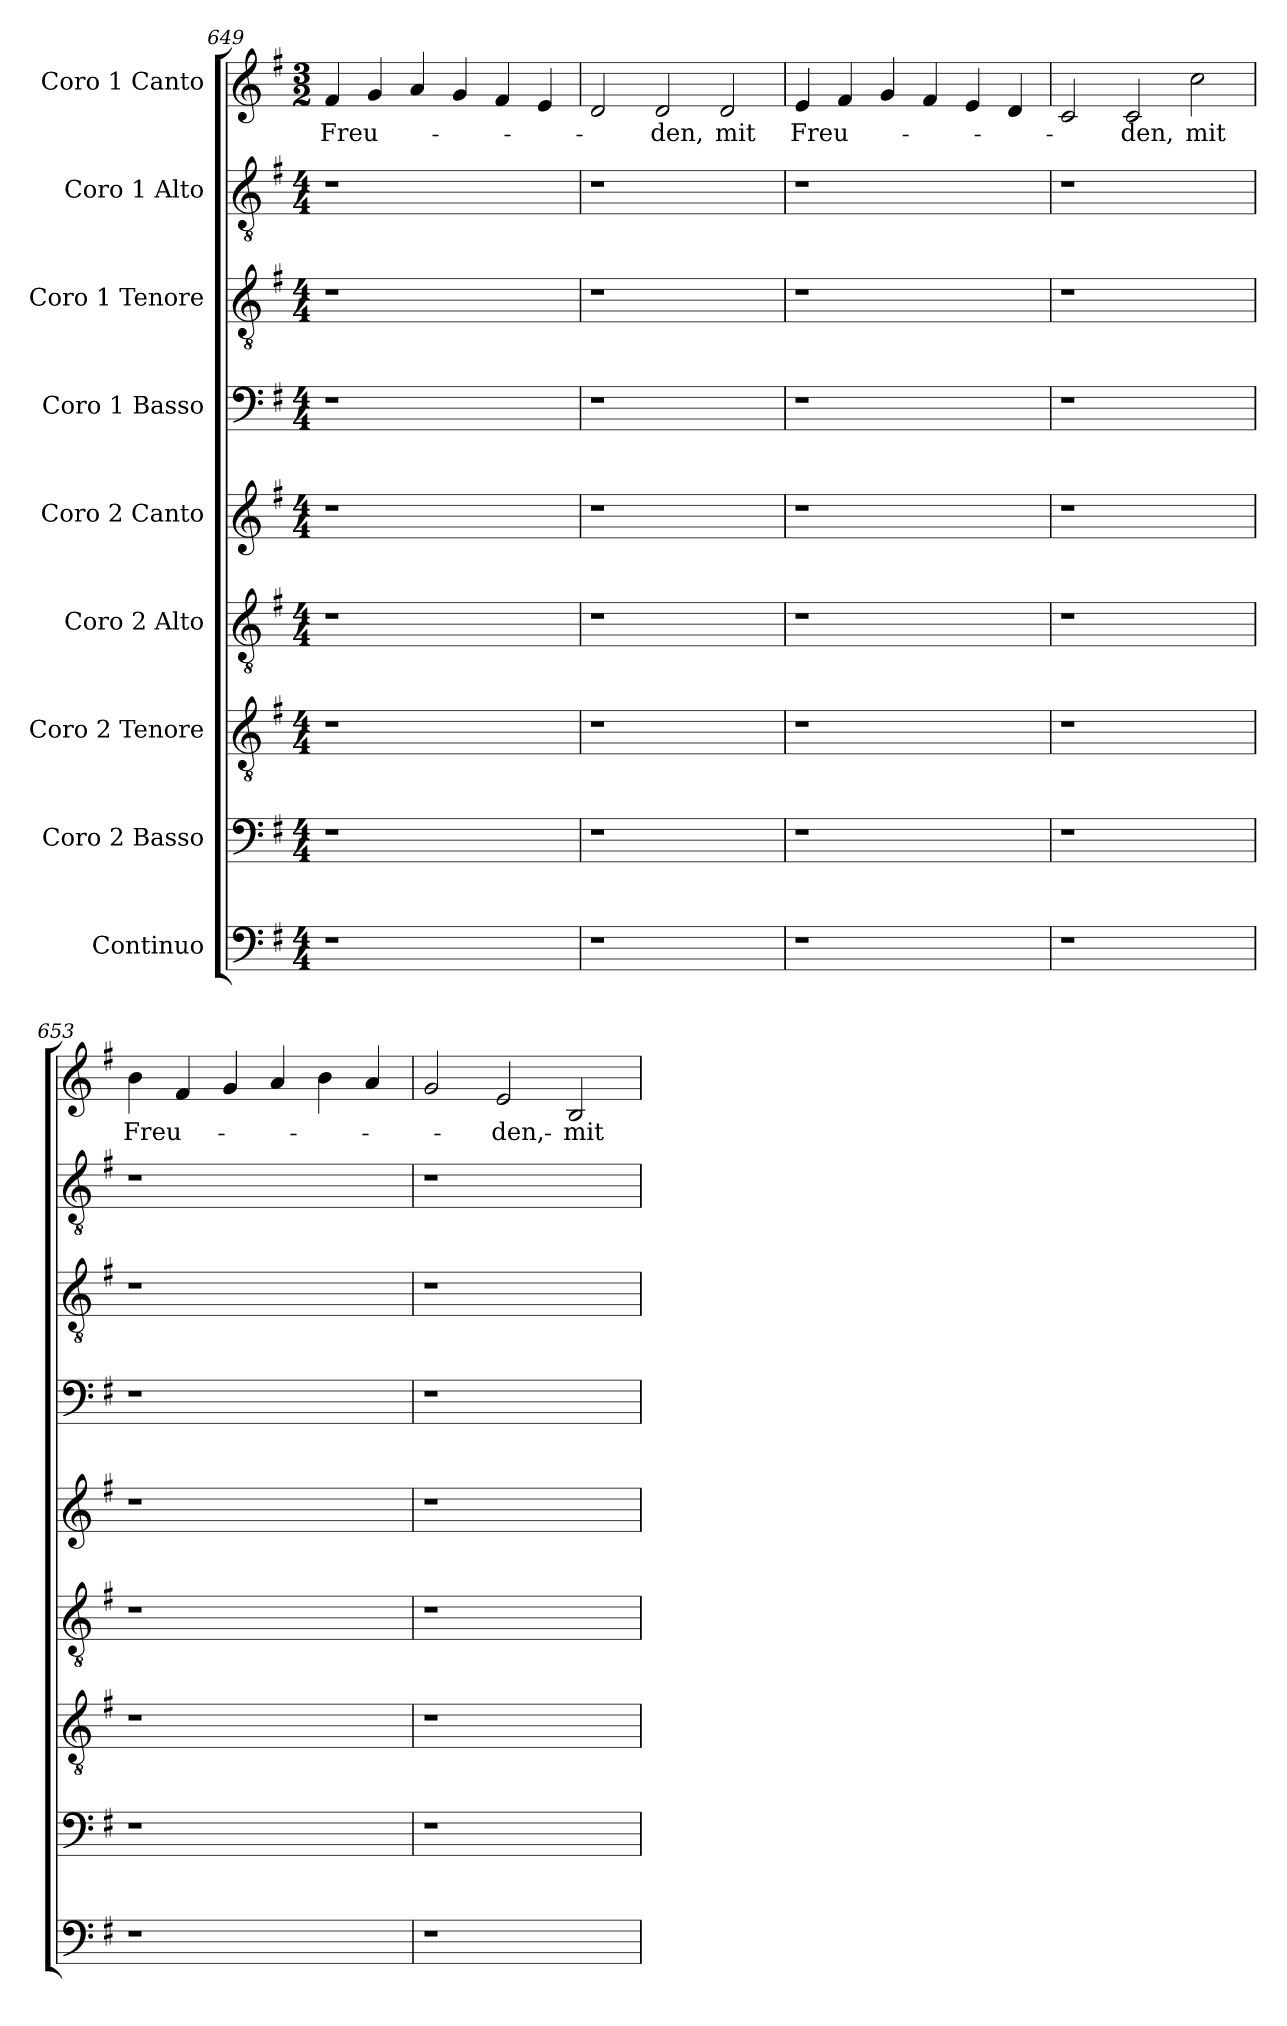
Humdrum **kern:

**kern	**kern	**kern	**kern	**kern	**kern	**kern	**kern	**kern	**text
*part9	*part8	*part7	*part6	*part5	*part4	*part3	*part2	*part1	*part1
*staff9	*staff8	*staff7	*staff6	*staff5	*staff4	*staff3	*staff2	*staff1	*staff1
*I"Continuo	*I"Coro 2  Basso	*I"Coro 2  Tenore	*I"Coro 2  Alto	*I"Coro 2  Canto	*I"Coro 1  Basso	*I"Coro 1  Tenore	*I"Coro 1  Alto	*I"Coro 1  Canto	*
*clefF4	*clefF4	*clefGv2	*clefGv2	*clefG2	*clefF4	*clefGv2	*clefGv2	*clefG2	*
*k[f#]	*k[f#]	*k[f#]	*k[f#]	*k[f#]	*k[f#]	*k[f#]	*k[f#]	*k[f#]	*
*G:	*G:	*G:	*G:	*G:	*G:	*G:	*G:	*G:	*
*M4/4	*M4/4	*M4/4	*M4/4	*M4/4	*M4/4	*M4/4	*M4/4	*M3/2	*
=649	=649	=649	=649	=649	=649	=649	=649	=649	=649
!	!	!	!	!	!	!	!	!	!LO:LY:b:cj
1r	1r	1r	1r	1r	1r	1r	1r	4f#/	Freu-
.	.	.	.	.	.	.	.	4g/	.
.	.	.	.	.	.	.	.	4a/	.
.	.	.	.	.	.	.	.	4g/	.
2ryy	2ryy	2ryy	2ryy	2ryy	2ryy	2ryy	2ryy	4f#/	.
.	.	.	.	.	.	.	.	4e/	.
=650	=650	=650	=650	=650	=650	=650	=650	=650	=650
1r	1r	1r	1r	1r	1r	1r	1r	2d/	.
!	!	!	!	!	!	!	!	!	!LO:LY:b:cj
.	.	.	.	.	.	.	.	2d/	-den,
!	!	!	!	!	!	!	!	!	!LO:LY:b:cj
2ryy	2ryy	2ryy	2ryy	2ryy	2ryy	2ryy	2ryy	2d/	mit
=651	=651	=651	=651	=651	=651	=651	=651	=651	=651
!	!	!	!	!	!	!	!	!	!LO:LY:b:cj
1r	1r	1r	1r	1r	1r	1r	1r	4e/	Freu-
.	.	.	.	.	.	.	.	4f#/	.
.	.	.	.	.	.	.	.	4g/	.
.	.	.	.	.	.	.	.	4f#/	.
2ryy	2ryy	2ryy	2ryy	2ryy	2ryy	2ryy	2ryy	4e/	.
.	.	.	.	.	.	.	.	4d/	.
=652	=652	=652	=652	=652	=652	=652	=652	=652	=652
1r	1r	1r	1r	1r	1r	1r	1r	2c/	.
!	!	!	!	!	!	!	!	!	!LO:LY:b:cj
.	.	.	.	.	.	.	.	2c/	-den,
!	!	!	!	!	!	!	!	!	!LO:LY:b:cj
2ryy	2ryy	2ryy	2ryy	2ryy	2ryy	2ryy	2ryy	2cc\	mit
!!LO:LB:g=z
=653	=653	=653	=653	=653	=653	=653	=653	=653	=653
!	!	!	!	!	!	!	!	!	!LO:LY:b:cj
1r	1r	1r	1r	1r	1r	1r	1r	4b\	Freu-
.	.	.	.	.	.	.	.	4f#/	.
.	.	.	.	.	.	.	.	4g/	.
.	.	.	.	.	.	.	.	4a/	.
2ryy	2ryy	2ryy	2ryy	2ryy	2ryy	2ryy	2ryy	4b\	.
.	.	.	.	.	.	.	.	4a/	.
=654	=654	=654	=654	=654	=654	=654	=654	=654	=654
1r	1r	1r	1r	1r	1r	1r	1r	2g/	.
!	!	!	!	!	!	!	!	!	!LO:LY:b:cj
.	.	.	.	.	.	.	.	2e/	-den,-
!	!	!	!	!	!	!	!	!	!LO:LY:b:cj
2ryy	2ryy	2ryy	2ryy	2ryy	2ryy	2ryy	2ryy	2B/	-mit
=	=	=	=	=	=	=	=	=	=
*-	*-	*-	*-	*-	*-	*-	*-	*-	*-
